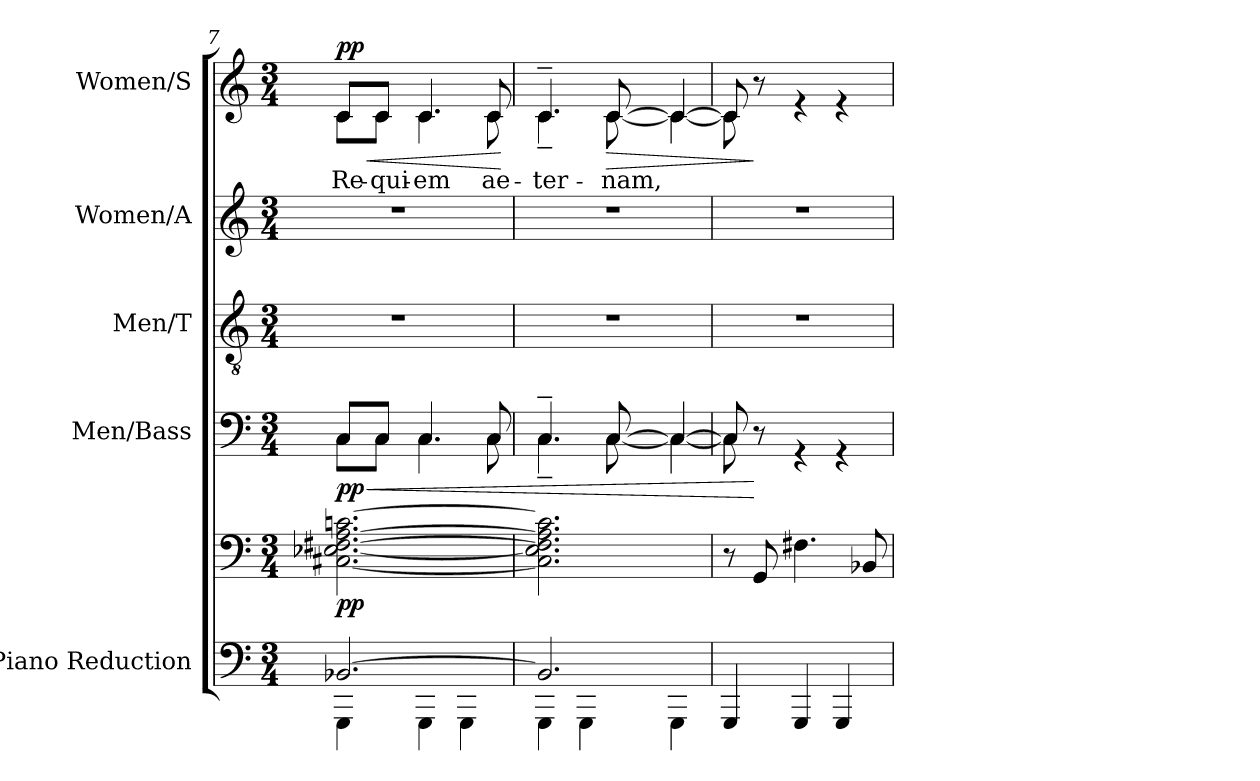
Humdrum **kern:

**kern	**kern	**dynam	**kern	**dynam	**kern	**kern	**kern	**text	**dynam
*part5	*part5	*part5	*part4	*part4	*part3	*part2	*part1	*part1	*part1
*staff6	*staff5	*staff5/6	*staff4	*staff4	*staff3	*staff2	*staff1	*staff1	*staff1
*I"Piano Reduction	*	*	*I"Men/Bass	*	*I"Men/T	*I"Women/A	*I"Women/S	*	*
*I'Pno	*	*	*	*	*	*	*	*	*
*clefF4	*clefF4	*	*clefF4	*	*clefGv2	*clefG2	*clefG2	*	*
*k[]	*k[]	*	*k[]	*	*k[]	*k[]	*k[]	*	*
*M3/4	*M3/4	*	*M3/4	*	*M3/4	*M3/4	*M3/4	*	*
=7	=7	=7	=7	=7	=7	=7	=7	=7	=7
*^	*	*	*	*	*	*	*	*	*
!	!	!	!LO:DY:b	!	!LO:HP:b	!	!	!	!LO:LY:b	!LO:HP:b
*	*	*	*	*^	*	*	*	*^	*	*
!	!	!	!	!	!	!LO:DY:n=1:b	!	!	!	!	!	!LO:DY:n=1:a
[2.BB-X/	4GGG\	[2.C#X\ [2.E-X\ [2.F#X\ [2.A\ [2.cni\	pp	8C/L	8C\L	< pp	2.r	2.r	8c/L	8c\L	Re-	< pp
!	!	!	!	!	!	!	!	!	!	!	!LO:LY:b	!
.	.	.	.	8C/J	8C\J	.	.	.	8c/J	8c\J	-qui-	.
!	!	!	!	!	!	!	!	!	!	!	!LO:LY:b	!
.	4GGG\	.	.	4.C/	4.C\	.	.	.	4.c/	4.c\	-em	.
.	4GGG\	.	.	.	.	.	.	.	.	.	.	.
!	!	!	!	!	!	!	!	!	!	!	!LO:LY:b	!
.	.	.	.	8C/	8C\	.	.	.	8c/	8c\	ae-	.
*v	*v	*	*	*v	*v	*	*	*	*v	*v	*	*
.	.	.	.	.	.	.	.	.	[
=8	=8	=8	=8	=8	=8	=8	=8	=8	=8
*^	*	*	*^	*	*	*	*	*	*
!	!	!	!	!	!	!	!	!	!	!LO:LY:b	!
*	*	*	*	*	*	*	*	*	*^	*	*
2.BB-/]	4GGG\	2.C#\] 2.E-\] 2.F#\] 2.A\] 2.c\]	.	4.C~/	4.C~\	.	2.r	2.r	4.c~/	4.c~\	-ter-	.
.	4GGG\	.	.	.	.	.	.	.	.	.	.	.
!	!	!	!	!	!	!	!	!	!	!	!LO:LY:b	!LO:HP:b
.	.	.	.	[8C/	[8C\	.	.	.	[8c/	[8c\	-nam,	>
.	4GGG\	.	.	4C/_	4C\_	.	.	.	4c/_	4c\_	.	.
*v	*v	*	*	*	*	*	*	*	*	*	*	*
=9	=9	=9	=9	=9	=9	=9	=9	=9	=9	=9	=9
4GGG/	8r	.	8C/]	8C\]	.	2.r	2.r	8c/]	8c\]	.	.
.	8GG/	.	8r	8ryy	[	.	.	8r	8ryy	.	]
4GGG/	4.F#X\	.	4rGG	2ryy	.	.	.	4re	2ryy	.	.
4GGG/	.	.	4rGG	.	.	.	.	4re	.	.	.
.	8BB-X/	.	.	.	.	.	.	.	.	.	.
*	*	*	*v	*v	*	*	*	*v	*v	*	*
=	=	=	=	=	=	=	=	=	=
*-	*-	*-	*-	*-	*-	*-	*-	*-	*-
